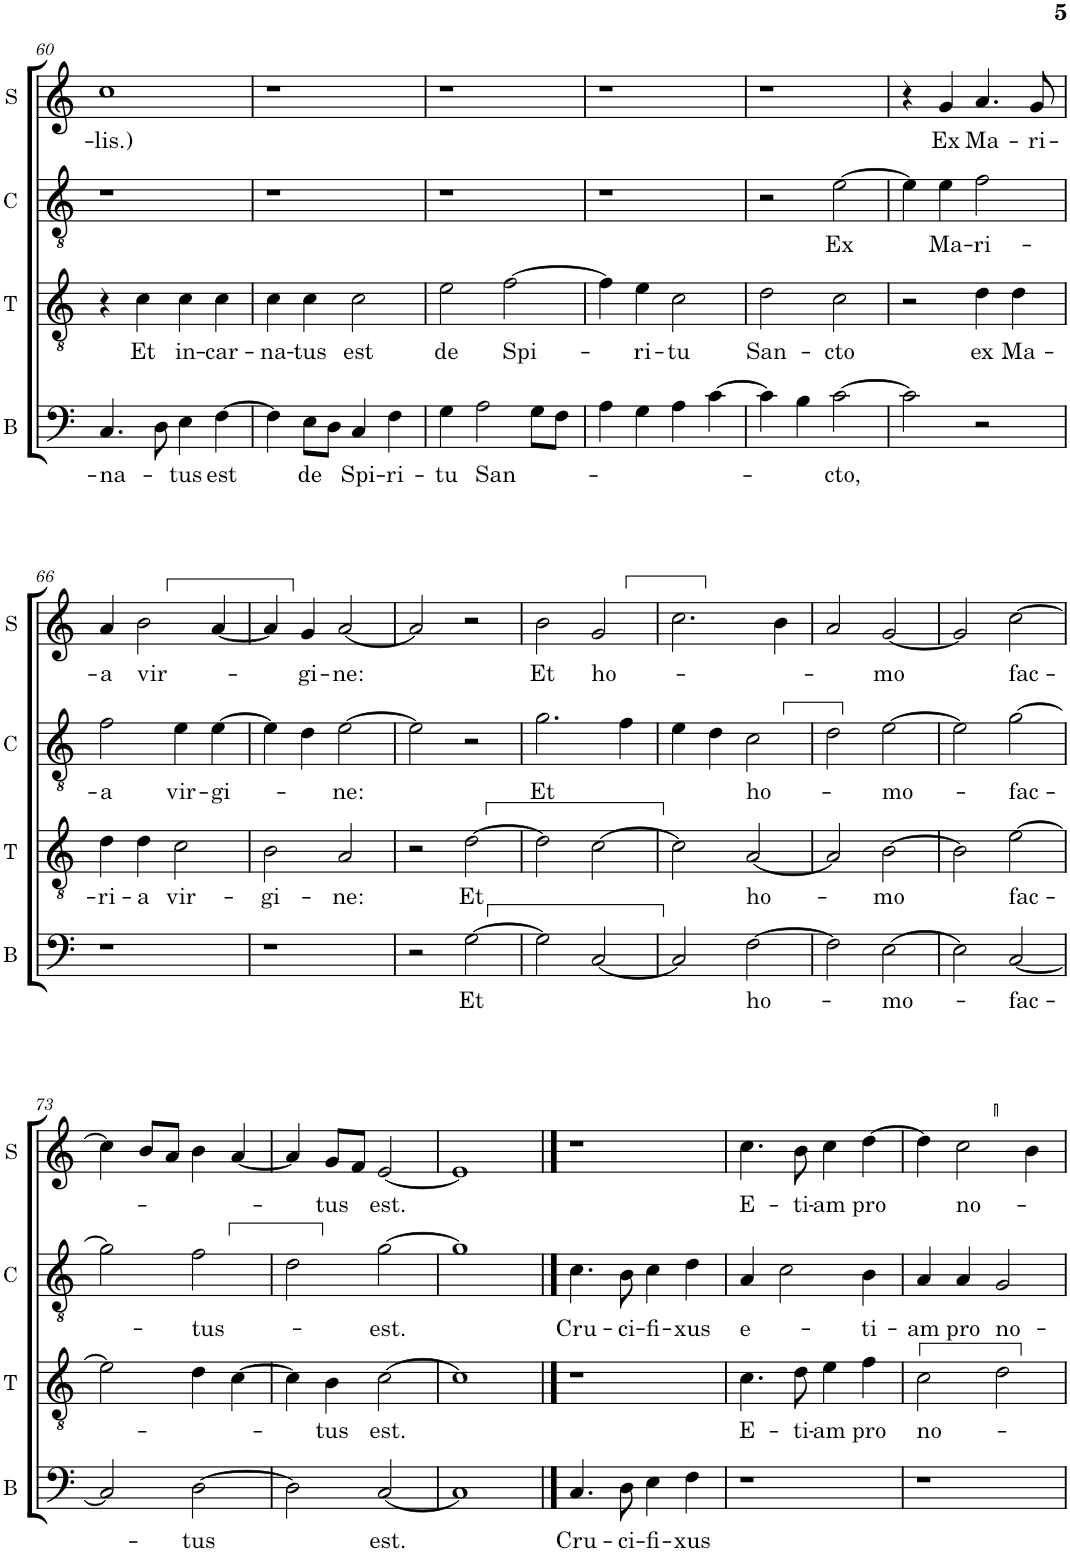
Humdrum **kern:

**kern	**text	**kern	**text	**kern	**text	**kern	**text
*part4	*part4	*part3	*part3	*part2	*part2	*part1	*part1
*staff4	*staff4	*staff3	*staff3	*staff2	*staff2	*staff1	*staff1
*I"B	*	*I"T	*	*I"C	*	*I"S	*
*I'B	*	*I'T	*	*I'C	*	*I'S	*
!!LO:PB:g=z
*clefF4	*	*clefGv2	*	*clefGv2	*	*clefG2	*
*	*	*	*	*Trd4c7	*	*	*
*k[]	*	*k[]	*	*k[]	*	*k[]	*
*M2/2	*	*M2/2	*	*M2/2	*	*M2/2	*
*met(c|)	*	*met(c|)	*	*met(c|)	*	*met(c|)	*
=60	=60	=60	=60	=60	=60	=60	=60
!	!LO:LY:b	!	!	!	!	!	!LO:LY:b
4.C/	-na-	4r	.	1r	.	1cc	-lis.)
!	!	!	!LO:LY:b	!	!	!	!
.	.	4c\	Et	.	.	.	.
8D\	.	.	.	.	.	.	.
!	!LO:LY:b	!	!LO:LY:b	!	!	!	!
4E\	-tus	4c\	in-	.	.	.	.
!	!LO:LY:b	!	!LO:LY:b	!	!	!	!
[4F\	est	4c\	-car-	.	.	.	.
=61	=61	=61	=61	=61	=61	=61	=61
!	!	!	!LO:LY:b	!	!	!	!
4F\]	.	4c\	-na-	1r	.	1r	.
!	!LO:LY:b	!	!LO:LY:b	!	!	!	!
8E\L	de	4c\	-tus	.	.	.	.
8D\J	.	.	.	.	.	.	.
!	!LO:LY:b	!	!LO:LY:b	!	!	!	!
4C/	Spi-	2c\	est	.	.	.	.
!	!LO:LY:b	!	!	!	!	!	!
4F\	-ri-	.	.	.	.	.	.
=62	=62	=62	=62	=62	=62	=62	=62
!	!LO:LY:b	!	!LO:LY:b	!	!	!	!
4G\	-tu	2e\	de	1r	.	1r	.
!	!LO:LY:b	!	!	!	!	!	!
2A\	San-	.	.	.	.	.	.
!	!	!	!LO:LY:b	!	!	!	!
.	.	[2f\	Spi-	.	.	.	.
8G\L	.	.	.	.	.	.	.
8F\J	.	.	.	.	.	.	.
=63	=63	=63	=63	=63	=63	=63	=63
4A\	.	4f\]	.	1r	.	1r	.
!	!	!	!LO:LY:b	!	!	!	!
4G\	.	4e\	-ri-	.	.	.	.
!	!	!	!LO:LY:b	!	!	!	!
4A\	.	2c\	-tu	.	.	.	.
[4c\	.	.	.	.	.	.	.
=64	=64	=64	=64	=64	=64	=64	=64
!	!	!	!LO:LY:b	!	!	!	!
4c\]	.	2d\	San-	2r	.	1r	.
4B\	.	.	.	.	.	.	.
!	!LO:LY:b	!	!LO:LY:b	!	!LO:LY:b	!	!
[2c\	-cto,	2c\	-cto	[2e\	Ex	.	.
=65	=65	=65	=65	=65	=65	=65	=65
2c\]	.	2r	.	4e\]	.	4r	.
!	!	!	!	!	!LO:LY:b	!	!LO:LY:b
.	.	.	.	4e\	Ma-	4g/	Ex
!	!	!	!LO:LY:b	!	!LO:LY:b	!	!LO:LY:b
2r	.	4d\	ex	2f\	-ri-	4.a/	Ma-
!	!	!	!LO:LY:b	!	!	!	!
.	.	4d\	Ma-	.	.	.	.
!	!	!	!	!	!	!	!LO:LY:b
.	.	.	.	.	.	8g/	-ri-
!!LO:LB:g=z
=66	=66	=66	=66	=66	=66	=66	=66
!	!	!	!LO:LY:b	!	!LO:LY:b	!	!LO:LY:b
1r	.	4d\	-ri-	2f\	-a	4a/	-a
!	!	!	!LO:LY:b	!	!	!	!LO:LY:b
.	.	4d\	-a	.	.	2b\	vir-
!	!	!	!LO:LY:b	!	!LO:LY:b	!	!
.	.	2c\	vir-	4e\	vir-	.	.
!	!	!	!	!	!LO:LY:b	!	!
.	.	.	.	[4e\	-gi-	[4a/	.
=67	=67	=67	=67	=67	=67	=67	=67
!	!	!	!LO:LY:b	!	!	!	!
1r	.	2B\	-gi-	4e\]	.	4a/]	.
!	!	!	!	!	!	!	!LO:LY:b
.	.	.	.	4d\	.	4g/	-gi-
!	!	!	!LO:LY:b	!	!LO:LY:b	!	!LO:LY:b
.	.	2A/	-ne:	[2e\	-ne:	[2a/	-ne:
=68	=68	=68	=68	=68	=68	=68	=68
2r	.	2r	.	2e\]	.	2a/]	.
!	!LO:LY:b	!	!LO:LY:b	!	!	!	!
[2G\	Et	[2d\	Et	2r	.	2r	.
=69	=69	=69	=69	=69	=69	=69	=69
!	!	!	!	!	!LO:LY:b	!	!LO:LY:b
2G\]	.	2d\]	.	2.g\	Et	2b\	Et
!	!	!	!	!	!	!	!LO:LY:b
[2C/	.	[2c\	.	.	.	2g/	ho-
.	.	.	.	4f\	.	.	.
=70	=70	=70	=70	=70	=70	=70	=70
2C/]	.	2c\]	.	4e\	.	2.cc\	.
.	.	.	.	4d\	.	.	.
!	!LO:LY:b	!	!LO:LY:b	!	!LO:LY:b	!	!
[2F\	ho-	[2A/	ho-	2c\	ho-	.	.
.	.	.	.	.	.	4b\	.
=71	=71	=71	=71	=71	=71	=71	=71
2F\]	.	2A/]	.	2d\	.	2a/	.
!	!LO:LY:b	!	!LO:LY:b	!	!LO:LY:b	!	!LO:LY:b
[2E\	-mo-	[2B\	mo	[2e\	-mo-	[2g/	-mo
=72	=72	=72	=72	=72	=72	=72	=72
2E\]	.	2B\]	.	2e\]	.	2g/]	.
!	!LO:LY:b	!	!LO:LY:b	!	!LO:LY:b	!	!LO:LY:b
[2C/	-fac-	[2e\	fac-	[2g\	-fac-	[2cc\	fac-
!!LO:LB:g=z
=73	=73	=73	=73	=73	=73	=73	=73
2C/]	.	2e\]	.	2g\]	.	4cc\]	.
.	.	.	.	.	.	8b/L	.
.	.	.	.	.	.	8a/J	.
!	!LO:LY:b	!	!	!	!LO:LY:b	!	!
[2D\	-tus	4d\	.	2f\	-tus-	4b\	.
.	.	[4c\	.	.	.	[4a/	.
=74	=74	=74	=74	=74	=74	=74	=74
2D\]	.	4c\]	.	2d\	.	4a/]	.
!	!	!	!LO:LY:b	!	!	!	!LO:LY:b
.	.	4B\	-tus	.	.	8g/L	-tus
.	.	.	.	.	.	8f/J	.
!	!LO:LY:b	!	!LO:LY:b	!	!LO:LY:b	!	!LO:LY:b
[2C/	est.	[2c\	est.	[2g\	-est.	[2e/	est.
=75	=75	=75	=75	=75	=75	=75	=75
1C]	.	1c]	.	1g]	.	1e]	.
==76	==76	==76	==76	==76	==76	==76	==76
!	!LO:LY:b	!	!	!	!LO:LY:b	!	!
4.C/	Cru-	1r	.	4.c\	Cru-	1r	.
!	!LO:LY:b	!	!	!	!LO:LY:b	!	!
8D\	-ci-	.	.	8B\	-ci-	.	.
!	!LO:LY:b	!	!	!	!LO:LY:b	!	!
4E\	-fi-	.	.	4c\	fi-	.	.
!	!LO:LY:b	!	!	!	!LO:LY:b	!	!
4F\	-xus	.	.	4d\	-xus	.	.
=77	=77	=77	=77	=77	=77	=77	=77
!	!	!	!LO:LY:b	!	!LO:LY:b	!	!LO:LY:b
1r	.	4.c\	E-	4A/	e-	4.cc\	E-
.	.	.	.	2c\	.	.	.
!	!	!	!LO:LY:b	!	!	!	!LO:LY:b
.	.	8d\	-ti-	.	.	8b\	-ti-
!	!	!	!LO:LY:b	!	!	!	!LO:LY:b
.	.	4e\	-am	.	.	4cc\	-am
!	!	!	!LO:LY:b	!	!LO:LY:b	!	!LO:LY:b
.	.	4f\	pro	4B\	-ti-	[4dd\	pro
=78	=78	=78	=78	=78	=78	=78	=78
!	!	!	!LO:LY:b	!	!LO:LY:b	!	!
1r	.	2c\	no-	4A/	-am	4dd\]	.
!	!	!	!	!	!LO:LY:b	!	!LO:LY:b
.	.	.	.	4A/	pro	2cc\	no-
!	!	!	!	!	!LO:LY:b	!	!
.	.	2d\	.	2G/	no-	.	.
.	.	.	.	.	.	4b\	.
=	=	=	=	=	=	=	=
*-	*-	*-	*-	*-	*-	*-	*-
